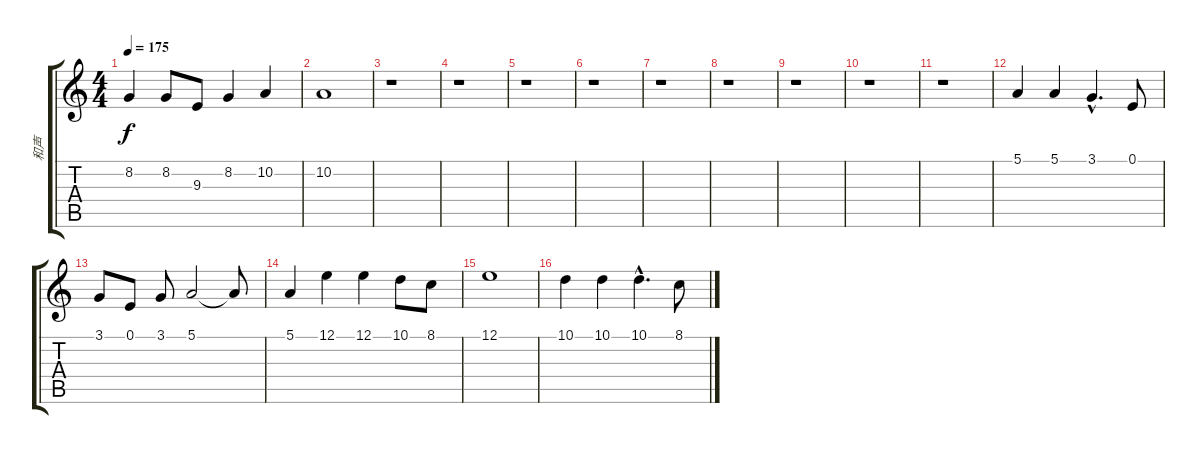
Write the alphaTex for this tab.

\track ("和声" "和声") {instrument brasssection}
\staff {score tabs}
\tuning (E4 B3 G3 D3 A2 E2) {hide}
\ts (4 4)
\tempo 175
\clef g2
\ks c
8.2.4{dy f} 8.2.8 9.3.8 8.2.4 10.2.4 |
10.2.1 |
r.1 |
r.1 |
r.1 |
r.1 |
r.1 |
r.1 |
r.1 |
r.1 |
r.1 |
5.1.4 5.1.4 3.1{hac}.4{d} 0.1.8 |
3.1.8 0.1.8 3.1.8 5.1.2 5.1{t}.8 |
5.1.4 12.1.4 12.1.4 10.1.8 8.1.8 |
12.1.1 |
10.1.4 10.1.4 10.1{hac}.4{d} 8.1.8
